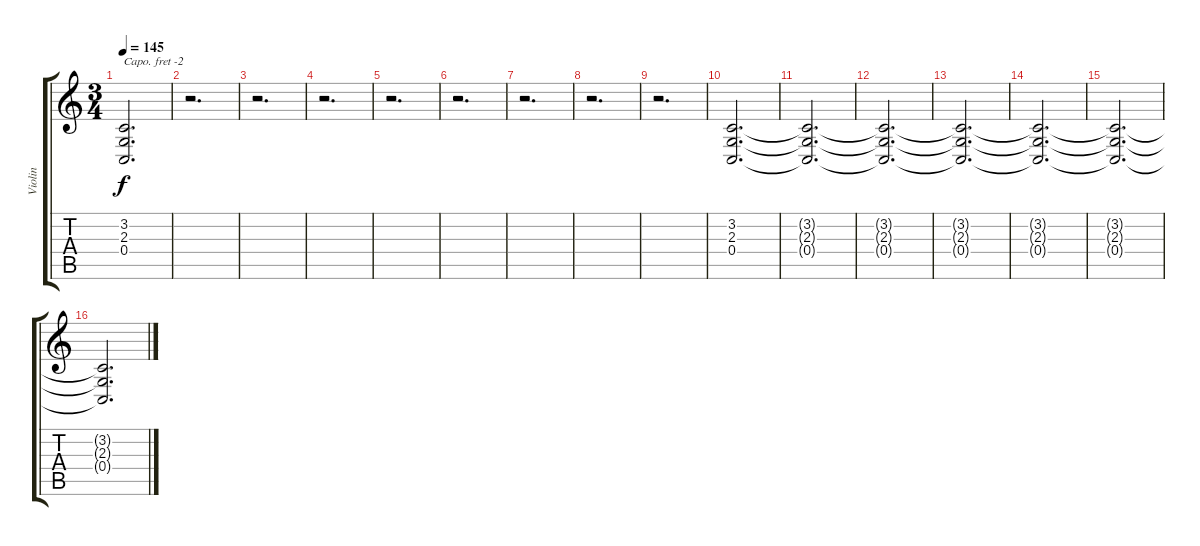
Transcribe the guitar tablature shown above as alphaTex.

\track ("Violin" "Violin") {instrument stringensemble1}
\staff {score tabs}
\capo -2
\tuning (E4 B3 G3 D3 A2 D2) {hide}
\ts (3 4)
\tempo 145
\clef g2
\ks c
(3.2{t} 2.3{t} 0.4{t}).2{d dy f} |
r.2{d} |
r.2{d} |
r.2{d} |
r.2{d} |
r.2{d} |
r.2{d} |
r.2{d} |
r.2{d} |
(3.2 2.3 0.4).2{d} |
(3.2{t} 2.3{t} 0.4{t}).2{d} |
(3.2{t} 2.3{t} 0.4{t}).2{d} |
(3.2{t} 2.3{t} 0.4{t}).2{d} |
(3.2{t} 2.3{t} 0.4{t}).2{d} |
(3.2{t} 2.3{t} 0.4{t}).2{d} |
(3.2{t} 2.3{t} 0.4{t}).2{d}
